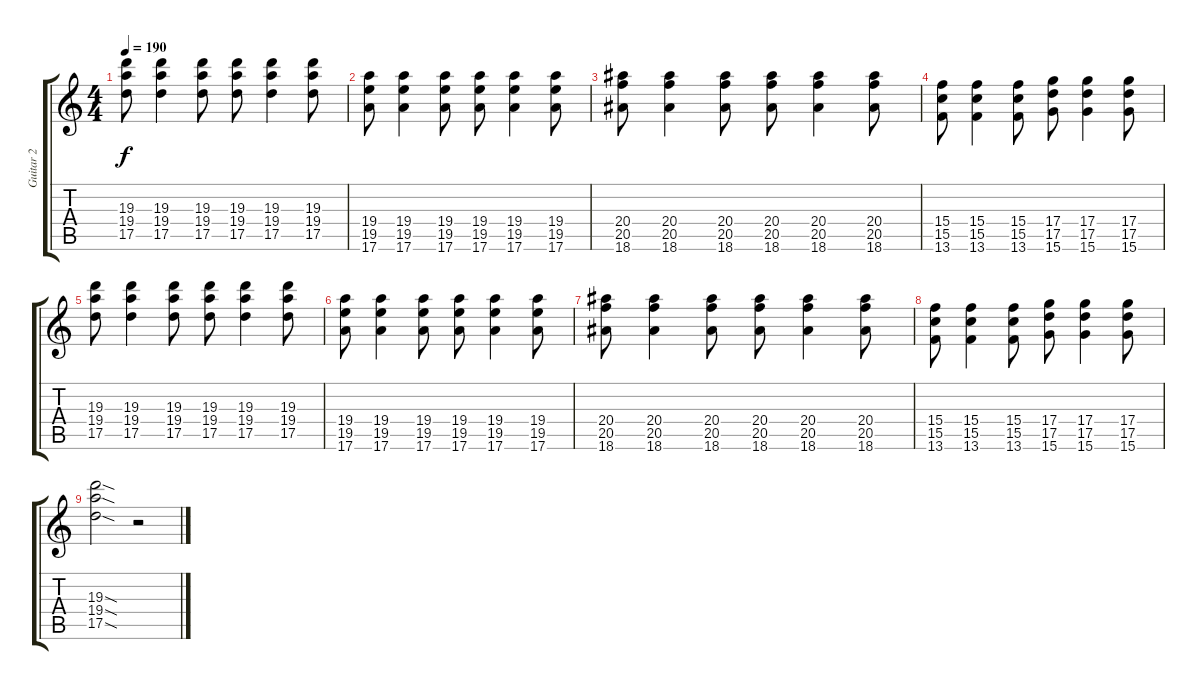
\track ("Guitar 2" "Guitar 2") {instrument overdrivenguitar}
\staff {score tabs}
\tuning (E4 B3 G3 D3 A2 E2) {hide}
\ts (4 4)
\tempo 190
\clef g2
\ks c
(19.3 19.4 17.5).8{dy f} (19.3 19.4 17.5).4 (19.3 19.4 17.5).8 (19.3 19.4 17.5).8 (19.3 19.4 17.5).4 (19.3 19.4 17.5).8 |
(19.4 19.5 17.6).8 (19.4 19.5 17.6).4 (19.4 19.5 17.6).8 (19.4 19.5 17.6).8 (19.4 19.5 17.6).4 (19.4 19.5 17.6).8 |
(20.4 20.5 18.6).8 (20.4 20.5 18.6).4 (20.4 20.5 18.6).8 (20.4 20.5 18.6).8 (20.4 20.5 18.6).4 (20.4 20.5 18.6).8 |
(15.4 15.5 13.6).8 (15.4 15.5 13.6).4 (15.4 15.5 13.6).8 (17.4 17.5 15.6).8 (17.4 17.5 15.6).4 (17.4 17.5 15.6).8 |
(19.3 19.4 17.5).8 (19.3 19.4 17.5).4 (19.3 19.4 17.5).8 (19.3 19.4 17.5).8 (19.3 19.4 17.5).4 (19.3 19.4 17.5).8 |
(19.4 19.5 17.6).8 (19.4 19.5 17.6).4 (19.4 19.5 17.6).8 (19.4 19.5 17.6).8 (19.4 19.5 17.6).4 (19.4 19.5 17.6).8 |
(20.4 20.5 18.6).8 (20.4 20.5 18.6).4 (20.4 20.5 18.6).8 (20.4 20.5 18.6).8 (20.4 20.5 18.6).4 (20.4 20.5 18.6).8 |
(15.4 15.5 13.6).8 (15.4 15.5 13.6).4 (15.4 15.5 13.6).8 (17.4 17.5 15.6).8 (17.4 17.5 15.6).4 (17.4 17.5 15.6).8 |
(19.3{sod} 19.4{sod} 17.5{sod}).2 r.2
